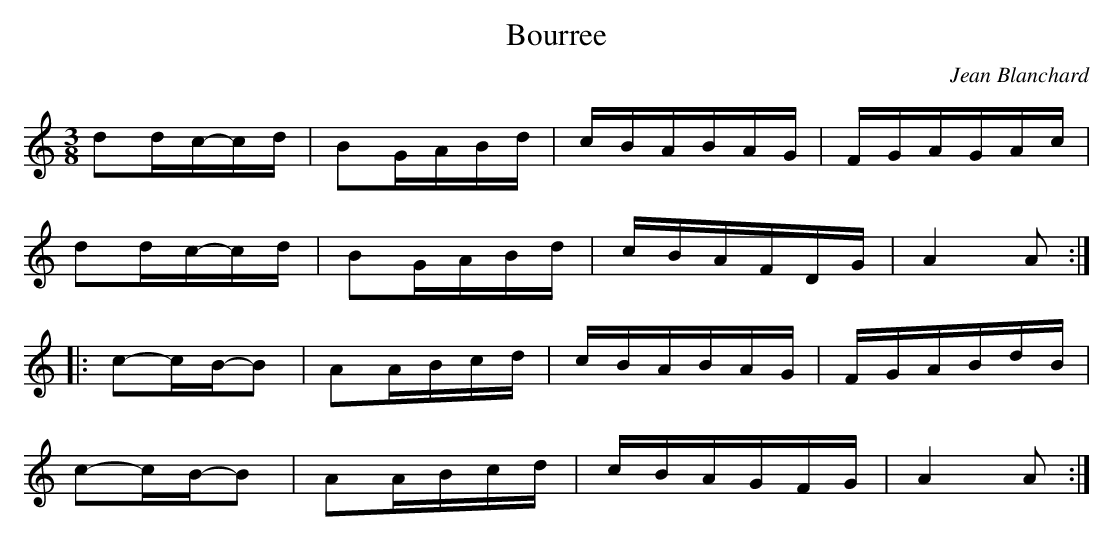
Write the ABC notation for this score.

X:1
T:Bourree
C:Jean Blanchard
M:3/8
L:1/16
K:C
d2dc-cd|B2GABd|cBABAG|FGAGAc|
d2dc-cd|B2GABd|cBAFDG|A4A2:|
|:c2-cB-B2|A2ABcd|cBABAG|FGABdB|
c2-cB-B2|A2ABcd|cBAGFG|A4A2:|
